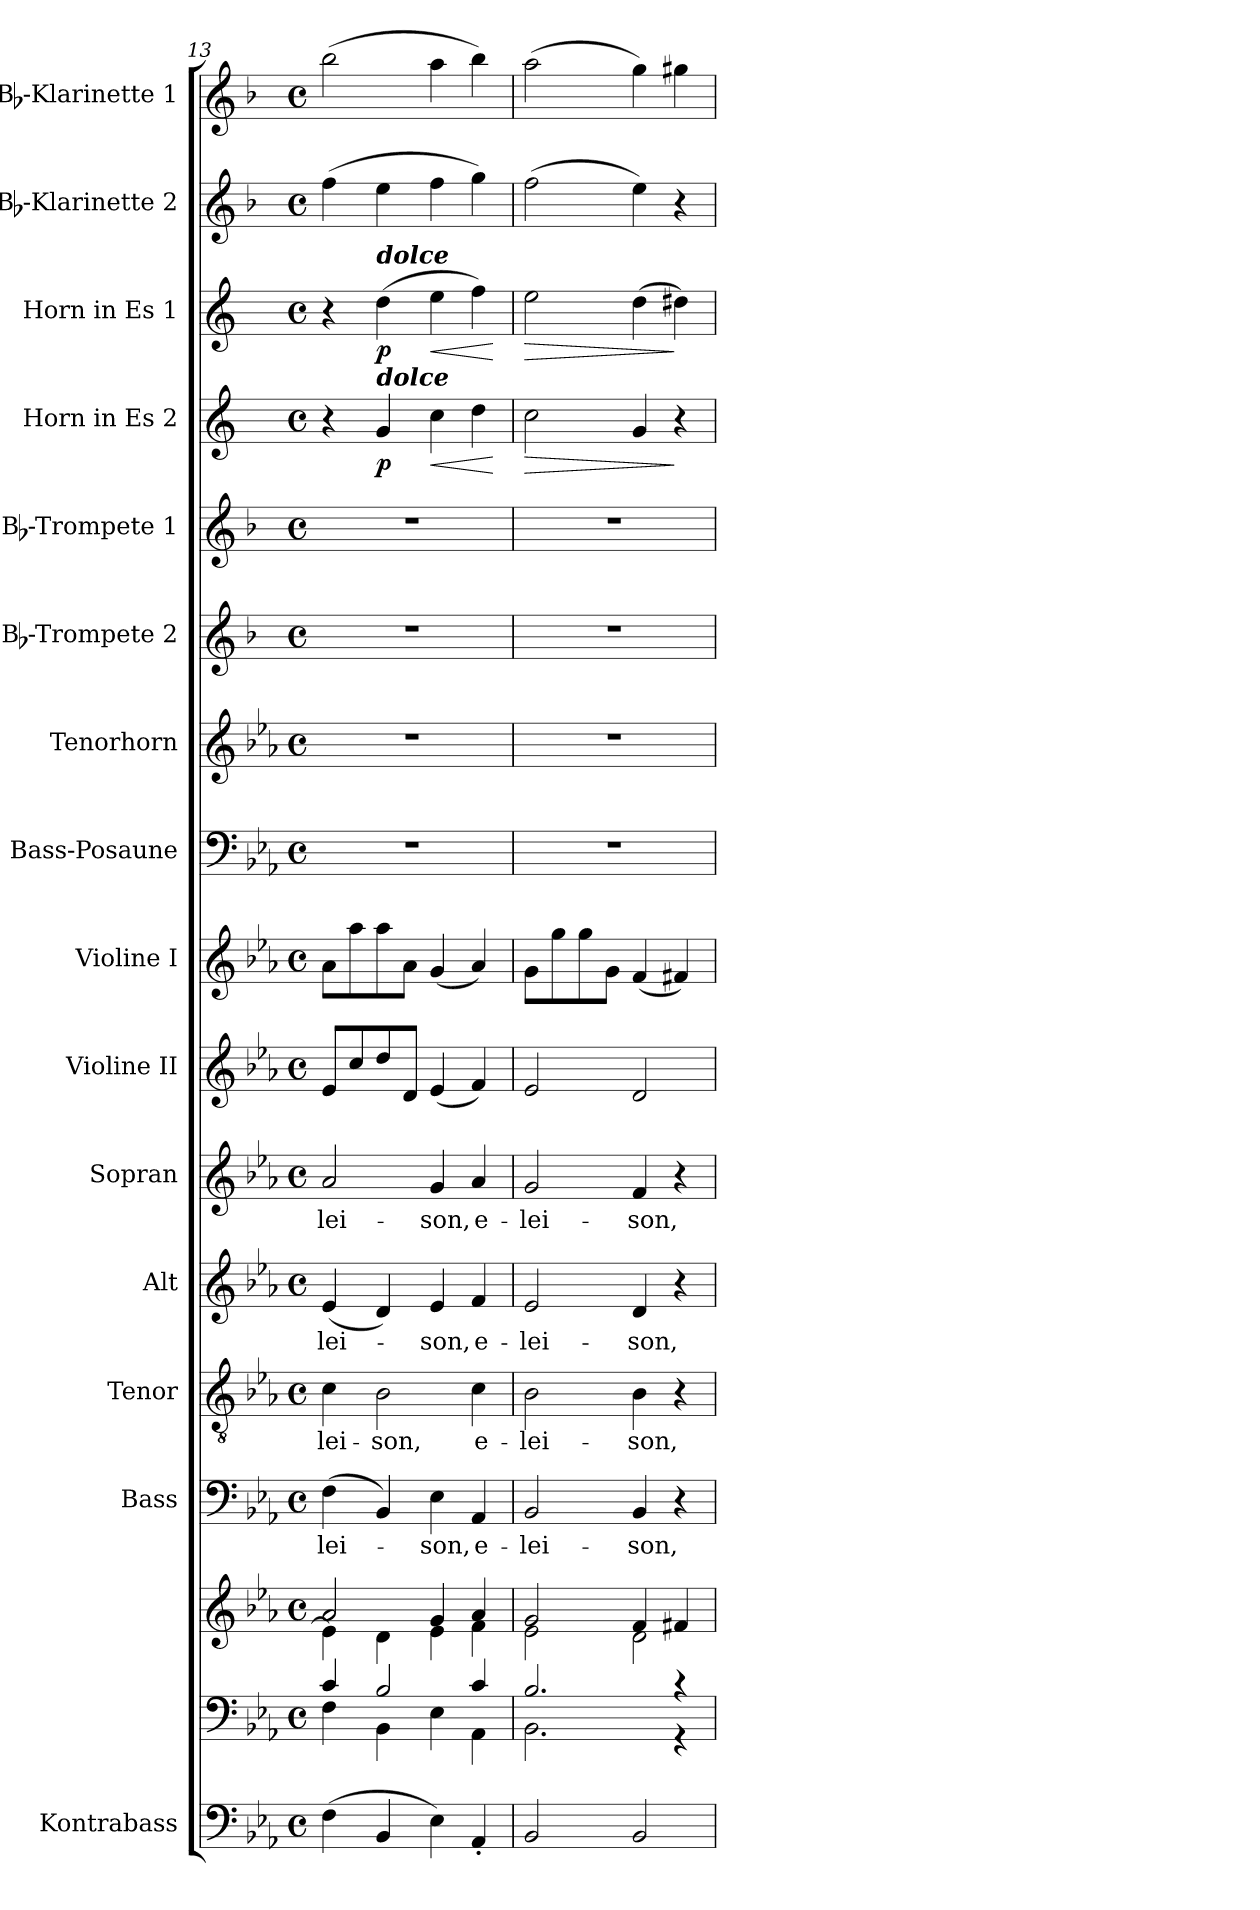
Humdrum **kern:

**kern	**kern	**kern	**kern	**text	**kern	**text	**kern	**text	**kern	**text	**kern	**kern	**kern	**kern	**kern	**kern	**kern	**dynam	**kern	**dynam	**kern	**kern
*part16	*part15	*part15	*part14	*part14	*part13	*part13	*part12	*part12	*part11	*part11	*part10	*part9	*part8	*part7	*part6	*part5	*part4	*part4	*part3	*part3	*part2	*part1
*staff17	*staff16	*staff15	*staff14	*staff14	*staff13	*staff13	*staff12	*staff12	*staff11	*staff11	*staff10	*staff9	*staff8	*staff7	*staff6	*staff5	*staff4	*staff4	*staff3	*staff3	*staff2	*staff1
*I"Kontrabass	*	*	*I"Bass	*	*I"Tenor	*	*I"Alt	*	*I"Sopran	*	*I"Violine II	*I"Violine I	*I"Bass-Posaune	*I"Tenorhorn	*I"Bb-Trompete 2	*I"Bb-Trompete 1	*I"Horn in Es 2	*	*I"Horn in Es 1	*	*I"Bb-Klarinette 2	*I"Bb-Klarinette 1
*I'Kb.	*	*	*I'B.	*	*I'T.	*	*I'A.	*	*I'S.	*	*I'Vl. II	*I'Vl. I	*I'B. Pos.	*I'T. Hrn.	*I'Bb Trp. 2	*I'Bb Trp. 1	*	*	*	*	*I'Bb Kl. 2	*I'Bb Kl. 1
*clefF4	*clefF4	*clefG2	*clefF4	*	*clefGv2	*	*clefG2	*	*clefG2	*	*clefG2	*clefG2	*clefF4	*clefG2	*clefG2	*clefG2	*clefG2	*	*clefG2	*	*clefG2	*clefG2
*ITrd7c12	*	*	*	*	*	*	*	*	*	*	*	*	*	*ITrd8c14	*ITrd1c2	*ITrd1c2	*ITrd5c9	*	*ITrd5c9	*	*ITrd1c2	*ITrd1c2
*k[b-e-a-]	*k[b-e-a-]	*k[b-e-a-]	*k[b-e-a-]	*	*k[b-e-a-]	*	*k[b-e-a-]	*	*k[b-e-a-]	*	*k[b-e-a-]	*k[b-e-a-]	*k[b-e-a-]	*k[b-e-a-]	*k[b-e-a-]	*k[b-e-a-]	*k[b-e-a-]	*	*k[b-e-a-]	*	*k[b-e-a-]	*k[b-e-a-]
*E-:	*E-:	*E-:	*E-:	*	*E-:	*	*E-:	*	*E-:	*	*E-:	*E-:	*E-:	*E-:	*E-:	*E-:	*E-:	*	*E-:	*	*E-:	*E-:
*M4/4	*M4/4	*M4/4	*M4/4	*	*M4/4	*	*M4/4	*	*M4/4	*	*M4/4	*M4/4	*M4/4	*M4/4	*M4/4	*M4/4	*M4/4	*	*M4/4	*	*M4/4	*M4/4
*met(c)	*met(c)	*met(c)	*met(c)	*	*met(c)	*	*met(c)	*	*met(c)	*	*met(c)	*met(c)	*met(c)	*met(c)	*met(c)	*met(c)	*met(c)	*	*met(c)	*	*met(c)	*met(c)
=13	=13	=13	=13	=13	=13	=13	=13	=13	=13	=13	=13	=13	=13	=13	=13	=13	=13	=13	=13	=13	=13	=13
*	*^	*^	*	*	*	*	*	*	*	*	*	*	*	*	*	*	*	*	*	*	*	*
!	!	!	!	!	!	!LO:LY:b	!	!LO:LY:b	!	!LO:LY:b	!	!LO:LY:b	!	!	!	!	!	!	!	!	!	!	!	!
(>4FF\	4c/	4F\	2a-/	4e-\]	(>4F\	-lei-	4c\	-lei-	(<4e-/	-lei-	2a-/	-lei-	8e-/L	8a-\L	1r	1r	1r	1r	4r	.	4r	.	(>4ee-\	(>2aa-\
.	.	.	.	.	.	.	.	.	.	.	.	.	8cc/	8aa-\	.	.	.	.	.	.	.	.	.	.
!	!	!	!	!	!	!	!	!	!	!	!	!	!	!	!	!	!	!	!	!	!LO:TX:a:Bi:t=dolce	!	!	!
!	!	!	!	!	!	!	!	!	!	!	!	!	!	!	!	!	!	!	!LO:TX:a:Bi:t=dolce	!	!	!	!	!
!	!	!	!	!	!	!	!	!LO:LY:b	!	!	!	!	!	!	!	!	!	!	!	!LO:DY:b	!	!LO:DY:b	!	!
4BBB-/	2B-/	4BB-\	.	4d\	4BB-/)	.	2B-\	-son,	4d/)	.	.	.	8dd/	8aa-\	.	.	.	.	4B-/	p	(>4f\	p	4dd\	.
.	.	.	.	.	.	.	.	.	.	.	.	.	8d/J	8a-\J	.	.	.	.	.	.	.	.	.	.
!	!	!	!	!	!	!LO:LY:b	!	!	!	!LO:LY:b	!	!LO:LY:b	!	!	!	!	!	!	!	!LO:HP:b	!	!LO:HP:b	!	!
4EE-\)	.	4E-\	4g/	4e-\	4E-\	-son,	.	.	4e-/	-son,	4g/	-son,	(<4e-/	(<4g/	.	.	.	.	4e-\	<	4g\	<	4ee-\	4gg\
!	!	!	!	!	!	!LO:LY:b	!	!LO:LY:b	!	!LO:LY:b	!	!LO:LY:b	!	!	!	!	!	!	!	!	!	!	!	!
4AAA-'</	4c/	4AA-\	4a-/	4f\	4AA-/	e-	4c\	e-	4f/	e-	4a-/	e-	4f/)	4a-/)	.	.	.	.	4f\	.	4a-\)	.	4ff\)	4aa-\)
*	*v	*v	*	*	*	*	*	*	*	*	*	*	*	*	*	*	*	*	*	*	*	*	*	*
*	*	*v	*v	*	*	*	*	*	*	*	*	*	*	*	*	*	*	*	*	*	*	*	*
.	.	.	.	.	.	.	.	.	.	.	.	.	.	.	.	.	.	[	.	[	.	.
=14	=14	=14	=14	=14	=14	=14	=14	=14	=14	=14	=14	=14	=14	=14	=14	=14	=14	=14	=14	=14	=14	=14
*	*^	*^	*	*	*	*	*	*	*	*	*	*	*	*	*	*	*	*	*	*	*	*
!	!	!	!	!	!	!LO:LY:b	!	!LO:LY:b	!	!LO:LY:b	!	!LO:LY:b	!	!	!	!	!	!	!	!LO:HP:b	!	!LO:HP:b	!	!
2BBB-/	2.B-/	2.BB-\	2g/	2e-\	2BB-/	-lei-	2B-\	-lei-	2e-/	-lei-	2g/	-lei-	2e-/	8g\L	1r	1r	1r	1r	2e-\	>	2g\	>	(>2ee-\	(>2gg\
.	.	.	.	.	.	.	.	.	.	.	.	.	.	8gg\	.	.	.	.	.	.	.	.	.	.
.	.	.	.	.	.	.	.	.	.	.	.	.	.	8gg\	.	.	.	.	.	.	.	.	.	.
.	.	.	.	.	.	.	.	.	.	.	.	.	.	8g\J	.	.	.	.	.	.	.	.	.	.
!	!	!	!	!	!	!LO:LY:b	!	!LO:LY:b	!	!LO:LY:b	!	!LO:LY:b	!	!	!	!	!	!	!	!	!	!	!	!
2BBB-/	.	.	4f/	2d\	4BB-/	-son,	4B-\	-son,	4d/	-son,	4f/	-son,	2d/	(<4f/	.	.	.	.	4B-/	.	(>4f\	.	4dd\)	4ff\)
.	4r	4r	4f#X/	.	4r	.	4r	.	4r	.	4r	.	.	4f#X/)	.	.	.	.	4r	]	4f#X\)	]	4r	4ff#X\
*	*v	*v	*	*	*	*	*	*	*	*	*	*	*	*	*	*	*	*	*	*	*	*	*	*
*	*	*v	*v	*	*	*	*	*	*	*	*	*	*	*	*	*	*	*	*	*	*	*	*
=	=	=	=	=	=	=	=	=	=	=	=	=	=	=	=	=	=	=	=	=	=	=
*-	*-	*-	*-	*-	*-	*-	*-	*-	*-	*-	*-	*-	*-	*-	*-	*-	*-	*-	*-	*-	*-	*-
